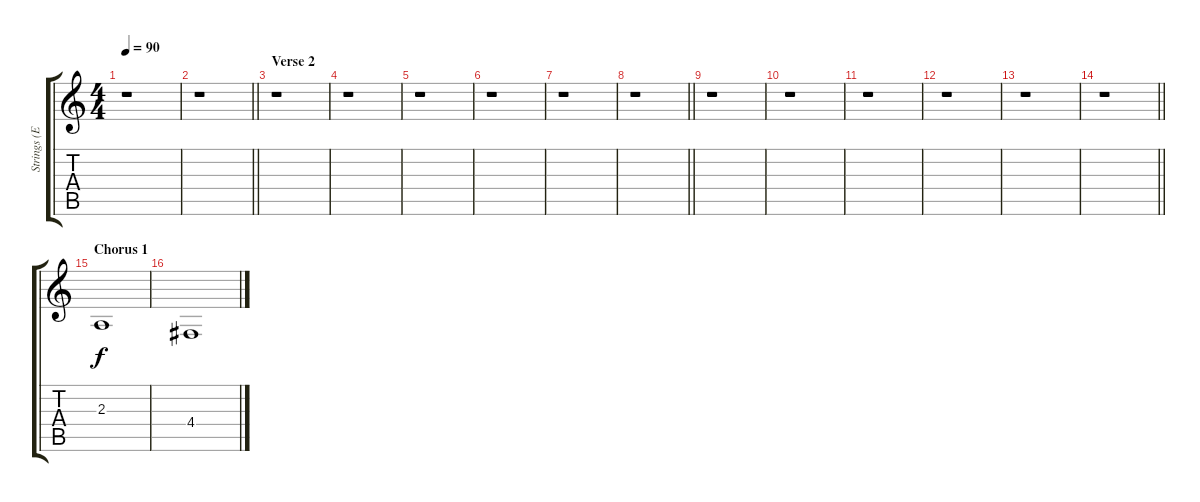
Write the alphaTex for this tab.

\track ("Strings (E of E Orchestra)" "Strings (E") {instrument stringensemble1}
\staff {score tabs}
\tuning (E4 B3 G3 D3 A2 E2) {hide}
\ts (4 4)
\tempo 90
\clef g2
\ks c
r.1{dy f} |
\barLineRight lightlight
r.1 |
\section ("" "Verse 2")
r.1 |
r.1 |
r.1 |
r.1 |
r.1 |
\barLineRight lightlight
r.1 |
r.1 |
r.1 |
r.1 |
r.1 |
r.1 |
\barLineRight lightlight
r.1 |
\section ("" "Chorus 1")
2.3.1 |
4.4.1
